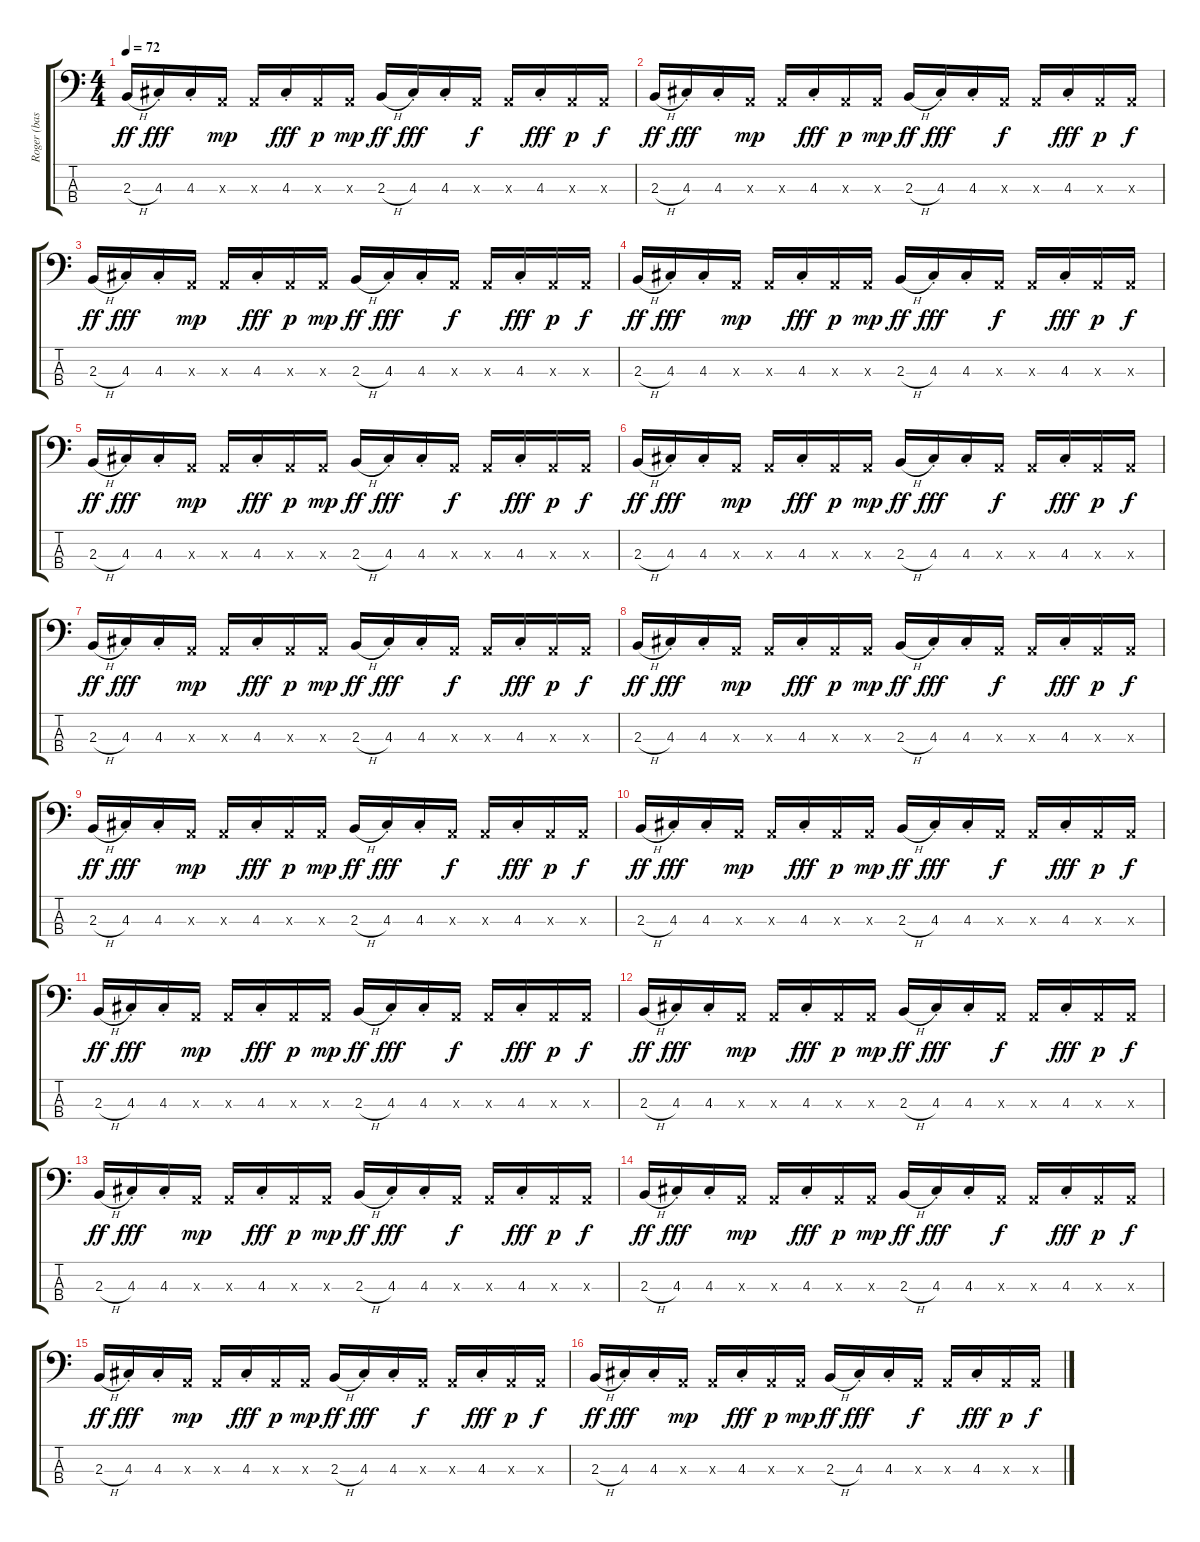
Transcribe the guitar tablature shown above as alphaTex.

\track ("Roger (bass pick)" "Roger (bas") {instrument electricbasspick}
\staff {score tabs}
\tuning (G2 D2 A1 E1) {hide}
\ts (4 4)
\tempo 72
\clef f4
\ks c
2.3{h}.16{dy ff} 4.3{st}.16{dy fff} 4.3{st}.16 0.3{x}.16{dy mp} 0.3{x}.16 4.3{st}.16{dy fff} 0.3{x}.16{dy p} 0.3{x}.16{dy mp} 2.3{h}.16{dy ff} 4.3{st}.16{dy fff} 4.3{st}.16 0.3{x}.16{dy f} 0.3{x}.16 4.3{st}.16{dy fff} 0.3{x}.16{dy p} 0.3{x}.16{dy f} |
2.3{h}.16{dy ff} 4.3{st}.16{dy fff} 4.3{st}.16 0.3{x}.16{dy mp} 0.3{x}.16 4.3{st}.16{dy fff} 0.3{x}.16{dy p} 0.3{x}.16{dy mp} 2.3{h}.16{dy ff} 4.3{st}.16{dy fff} 4.3{st}.16 0.3{x}.16{dy f} 0.3{x}.16 4.3{st}.16{dy fff} 0.3{x}.16{dy p} 0.3{x}.16{dy f} |
2.3{h}.16{dy ff} 4.3{st}.16{dy fff} 4.3{st}.16 0.3{x}.16{dy mp} 0.3{x}.16 4.3{st}.16{dy fff} 0.3{x}.16{dy p} 0.3{x}.16{dy mp} 2.3{h}.16{dy ff} 4.3{st}.16{dy fff} 4.3{st}.16 0.3{x}.16{dy f} 0.3{x}.16 4.3{st}.16{dy fff} 0.3{x}.16{dy p} 0.3{x}.16{dy f} |
2.3{h}.16{dy ff} 4.3{st}.16{dy fff} 4.3{st}.16 0.3{x}.16{dy mp} 0.3{x}.16 4.3{st}.16{dy fff} 0.3{x}.16{dy p} 0.3{x}.16{dy mp} 2.3{h}.16{dy ff} 4.3{st}.16{dy fff} 4.3{st}.16 0.3{x}.16{dy f} 0.3{x}.16 4.3{st}.16{dy fff} 0.3{x}.16{dy p} 0.3{x}.16{dy f} |
2.3{h}.16{dy ff} 4.3{st}.16{dy fff} 4.3{st}.16 0.3{x}.16{dy mp} 0.3{x}.16 4.3{st}.16{dy fff} 0.3{x}.16{dy p} 0.3{x}.16{dy mp} 2.3{h}.16{dy ff} 4.3{st}.16{dy fff} 4.3{st}.16 0.3{x}.16{dy f} 0.3{x}.16 4.3{st}.16{dy fff} 0.3{x}.16{dy p} 0.3{x}.16{dy f} |
2.3{h}.16{dy ff} 4.3{st}.16{dy fff} 4.3{st}.16 0.3{x}.16{dy mp} 0.3{x}.16 4.3{st}.16{dy fff} 0.3{x}.16{dy p} 0.3{x}.16{dy mp} 2.3{h}.16{dy ff} 4.3{st}.16{dy fff} 4.3{st}.16 0.3{x}.16{dy f} 0.3{x}.16 4.3{st}.16{dy fff} 0.3{x}.16{dy p} 0.3{x}.16{dy f} |
2.3{h}.16{dy ff} 4.3{st}.16{dy fff} 4.3{st}.16 0.3{x}.16{dy mp} 0.3{x}.16 4.3{st}.16{dy fff} 0.3{x}.16{dy p} 0.3{x}.16{dy mp} 2.3{h}.16{dy ff} 4.3{st}.16{dy fff} 4.3{st}.16 0.3{x}.16{dy f} 0.3{x}.16 4.3{st}.16{dy fff} 0.3{x}.16{dy p} 0.3{x}.16{dy f} |
2.3{h}.16{dy ff} 4.3{st}.16{dy fff} 4.3{st}.16 0.3{x}.16{dy mp} 0.3{x}.16 4.3{st}.16{dy fff} 0.3{x}.16{dy p} 0.3{x}.16{dy mp} 2.3{h}.16{dy ff} 4.3{st}.16{dy fff} 4.3{st}.16 0.3{x}.16{dy f} 0.3{x}.16 4.3{st}.16{dy fff} 0.3{x}.16{dy p} 0.3{x}.16{dy f} |
2.3{h}.16{dy ff} 4.3{st}.16{dy fff} 4.3{st}.16 0.3{x}.16{dy mp} 0.3{x}.16 4.3{st}.16{dy fff} 0.3{x}.16{dy p} 0.3{x}.16{dy mp} 2.3{h}.16{dy ff} 4.3{st}.16{dy fff} 4.3{st}.16 0.3{x}.16{dy f} 0.3{x}.16 4.3{st}.16{dy fff} 0.3{x}.16{dy p} 0.3{x}.16{dy f} |
2.3{h}.16{dy ff} 4.3{st}.16{dy fff} 4.3{st}.16 0.3{x}.16{dy mp} 0.3{x}.16 4.3{st}.16{dy fff} 0.3{x}.16{dy p} 0.3{x}.16{dy mp} 2.3{h}.16{dy ff} 4.3{st}.16{dy fff} 4.3{st}.16 0.3{x}.16{dy f} 0.3{x}.16 4.3{st}.16{dy fff} 0.3{x}.16{dy p} 0.3{x}.16{dy f} |
2.3{h}.16{dy ff} 4.3{st}.16{dy fff} 4.3{st}.16 0.3{x}.16{dy mp} 0.3{x}.16 4.3{st}.16{dy fff} 0.3{x}.16{dy p} 0.3{x}.16{dy mp} 2.3{h}.16{dy ff} 4.3{st}.16{dy fff} 4.3{st}.16 0.3{x}.16{dy f} 0.3{x}.16 4.3{st}.16{dy fff} 0.3{x}.16{dy p} 0.3{x}.16{dy f} |
2.3{h}.16{dy ff} 4.3{st}.16{dy fff} 4.3{st}.16 0.3{x}.16{dy mp} 0.3{x}.16 4.3{st}.16{dy fff} 0.3{x}.16{dy p} 0.3{x}.16{dy mp} 2.3{h}.16{dy ff} 4.3{st}.16{dy fff} 4.3{st}.16 0.3{x}.16{dy f} 0.3{x}.16 4.3{st}.16{dy fff} 0.3{x}.16{dy p} 0.3{x}.16{dy f} |
2.3{h}.16{dy ff} 4.3{st}.16{dy fff} 4.3{st}.16 0.3{x}.16{dy mp} 0.3{x}.16 4.3{st}.16{dy fff} 0.3{x}.16{dy p} 0.3{x}.16{dy mp} 2.3{h}.16{dy ff} 4.3{st}.16{dy fff} 4.3{st}.16 0.3{x}.16{dy f} 0.3{x}.16 4.3{st}.16{dy fff} 0.3{x}.16{dy p} 0.3{x}.16{dy f} |
2.3{h}.16{dy ff} 4.3{st}.16{dy fff} 4.3{st}.16 0.3{x}.16{dy mp} 0.3{x}.16 4.3{st}.16{dy fff} 0.3{x}.16{dy p} 0.3{x}.16{dy mp} 2.3{h}.16{dy ff} 4.3{st}.16{dy fff} 4.3{st}.16 0.3{x}.16{dy f} 0.3{x}.16 4.3{st}.16{dy fff} 0.3{x}.16{dy p} 0.3{x}.16{dy f} |
2.3{h}.16{dy ff} 4.3{st}.16{dy fff} 4.3{st}.16 0.3{x}.16{dy mp} 0.3{x}.16 4.3{st}.16{dy fff} 0.3{x}.16{dy p} 0.3{x}.16{dy mp} 2.3{h}.16{dy ff} 4.3{st}.16{dy fff} 4.3{st}.16 0.3{x}.16{dy f} 0.3{x}.16 4.3{st}.16{dy fff} 0.3{x}.16{dy p} 0.3{x}.16{dy f} |
2.3{h}.16{dy ff} 4.3{st}.16{dy fff} 4.3{st}.16 0.3{x}.16{dy mp} 0.3{x}.16 4.3{st}.16{dy fff} 0.3{x}.16{dy p} 0.3{x}.16{dy mp} 2.3{h}.16{dy ff} 4.3{st}.16{dy fff} 4.3{st}.16 0.3{x}.16{dy f} 0.3{x}.16 4.3{st}.16{dy fff} 0.3{x}.16{dy p} 0.3{x}.16{dy f}
